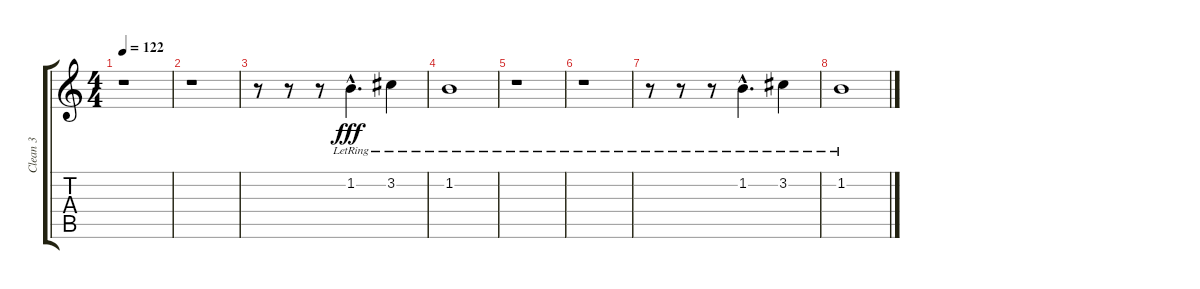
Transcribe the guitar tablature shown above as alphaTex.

\track ("Clean 3" "Clean 3") {instrument acousticguitarsteel}
\staff {score tabs}
\tuning (Eb4 Bb3 Gb3 Db3 Ab2 Eb2) {hide}
\ts (4 4)
\tempo 122
\clef g2
\ks c
r.1{dy fff} |
r.1 |
r.8 r.8 r.8 1.2{hac lr}.4{d} 3.2{lr}.4 |
1.2{lr}.1 |
r.1 |
r.1 |
r.8 r.8 r.8 1.2{hac lr}.4{d} 3.2{lr}.4 |
1.2{lr}.1
